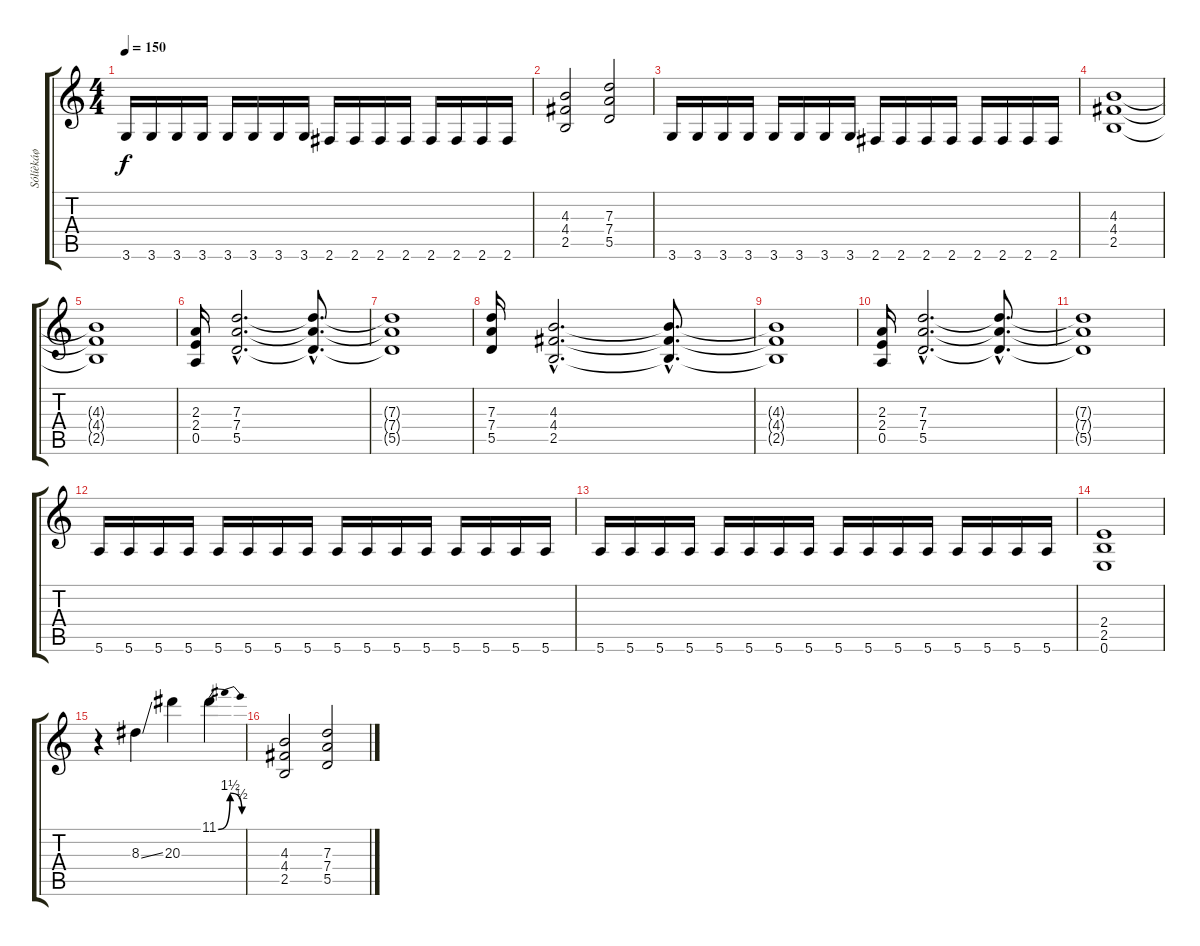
\track ("Sólíèkáø" "Sólíèkáø") {instrument overdrivenguitar}
\staff {score tabs}
\tuning (E4 B3 G3 D3 A2 E2) {hide}
\ts (4 4)
\tempo 150
\clef g2
\ks c
3.6.16{dy f} 3.6.16 3.6.16 3.6.16 3.6.16 3.6.16 3.6.16 3.6.16 2.6.16 2.6.16 2.6.16 2.6.16 2.6.16 2.6.16 2.6.16 2.6.16 |
(4.3 4.4 2.5).2 (7.3 7.4 5.5).2 |
3.6.16 3.6.16 3.6.16 3.6.16 3.6.16 3.6.16 3.6.16 3.6.16 2.6.16 2.6.16 2.6.16 2.6.16 2.6.16 2.6.16 2.6.16 2.6.16 |
(4.3 4.4 2.5).1 |
(4.3{t} 4.4{t} 2.5{t}).1 |
(2.3 2.4 0.5).16 (7.3{hac} 7.4{hac} 5.5{hac}).2{d} (7.3{hac t} 7.4{hac t} 5.5{hac t}).8{d} |
(7.3{t} 7.4{t} 5.5{t}).1 |
(7.3 7.4 5.5).16 (4.3{hac} 4.4{hac} 2.5{hac}).2{d} (4.3{hac t} 4.4{hac t} 2.5{hac t}).8{d} |
(4.3{t} 4.4{t} 2.5{t}).1 |
(2.3 2.4 0.5).16 (7.3{hac} 7.4{hac} 5.5{hac}).2{d} (7.3{hac t} 7.4{hac t} 5.5{hac t}).8{d} |
(7.3{t} 7.4{t} 5.5{t}).1 |
5.6.16 5.6.16 5.6.16 5.6.16 5.6.16 5.6.16 5.6.16 5.6.16 5.6.16 5.6.16 5.6.16 5.6.16 5.6.16 5.6.16 5.6.16 5.6.16 |
5.6.16 5.6.16 5.6.16 5.6.16 5.6.16 5.6.16 5.6.16 5.6.16 5.6.16 5.6.16 5.6.16 5.6.16 5.6.16 5.6.16 5.6.16 5.6.16 |
(2.4 2.5 0.6).1 |
r.4 8.3{ss}.4 20.3.4 11.1{be (bendrelease 0 0 30 6 30 6 60 2)}.4 |
(4.3 4.4 2.5).2 (7.3 7.4 5.5).2
